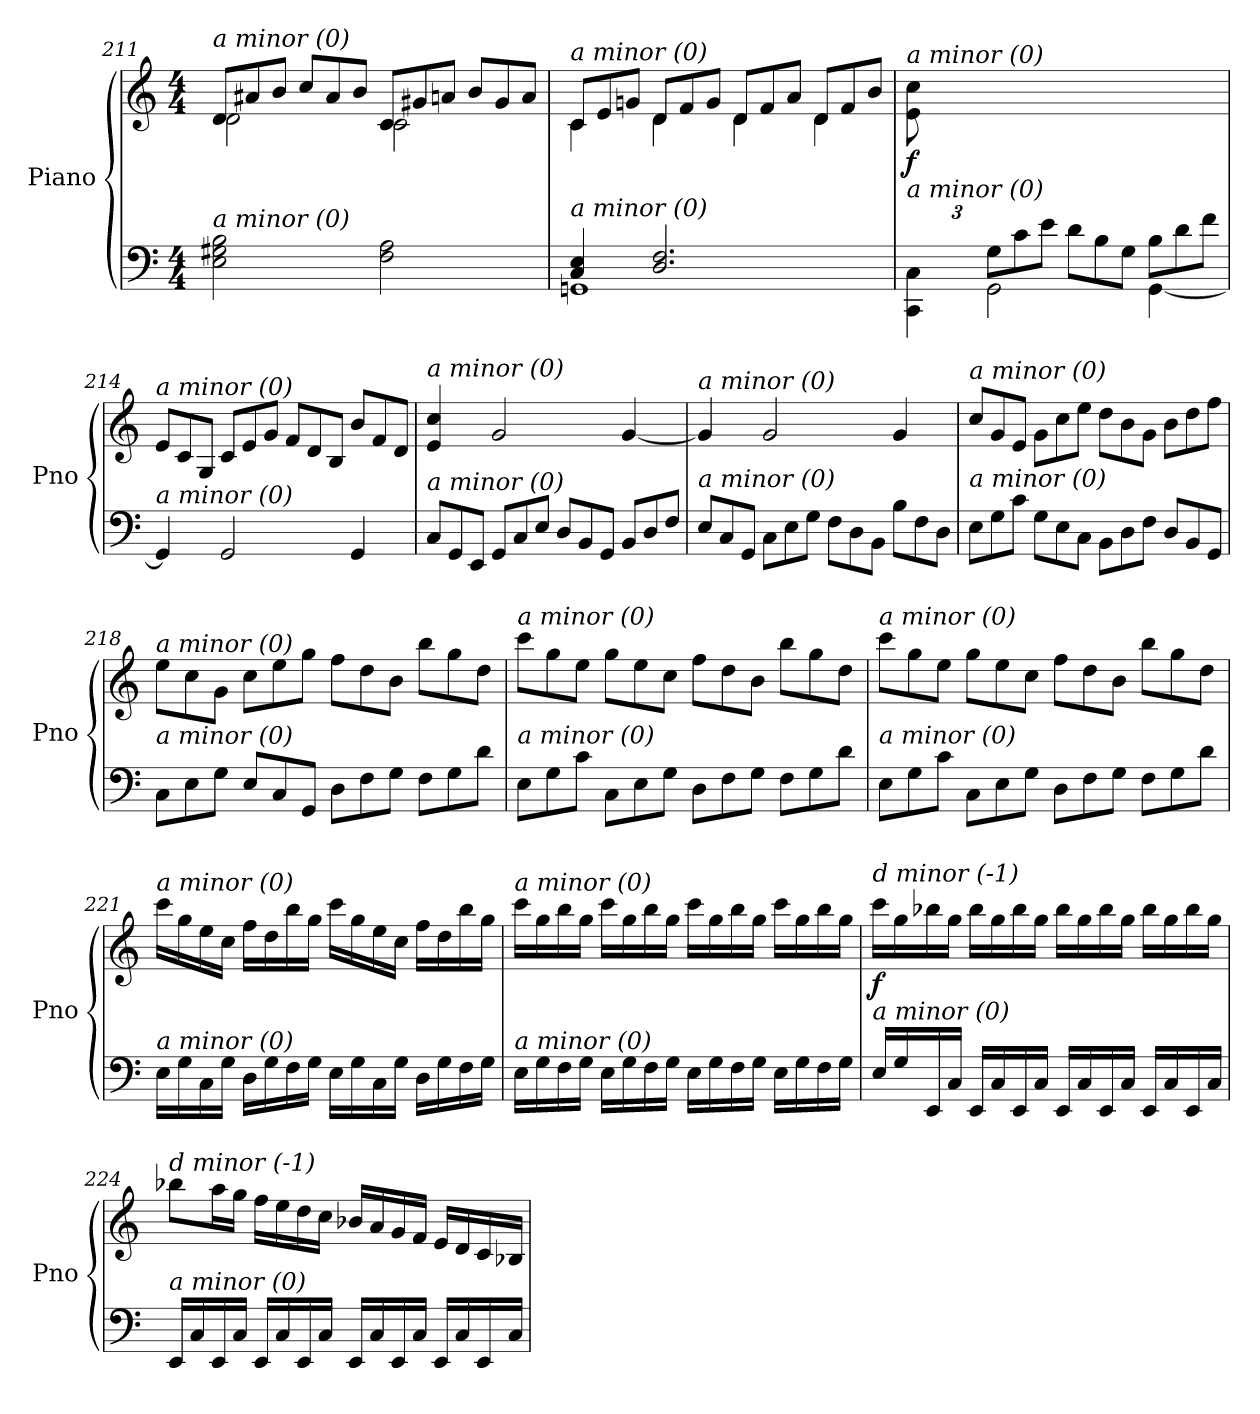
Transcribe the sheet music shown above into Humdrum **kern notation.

**kern	**kern	**dynam
*part1	*part1	*part1
*staff2	*staff1	*staff1/2
*I"Piano	*	*
*I'Pno	*	*
!!LO:LB:g=z
*clefF4	*clefG2	*
*k[]	*k[]	*
*M4/4	*M4/4	*
*	*Xtuplet	*
=211	=211	=211
*	*^	*
!	!LO:TX:i:t=a minor (0)	!	!
!LO:TX:i:t=a minor (0)	!	!	!
2E\ 2G#X\ 2B\	12d/L	2d\	.
.	12a#X/	.	.
.	12b/J	.	.
.	12cc/L	.	.
.	12a#/	.	.
.	12b/J	.	.
2F\ 2A\	12c/L	2c\	.
.	12g#X/	.	.
.	12an/J	.	.
.	12b/L	.	.
.	12g#/	.	.
.	12a/J	.	.
=212	=212	=212	=212
*^	*	*	*
!	!	!LO:TX:i:t=a minor (0)	!	!
!LO:TX:i:t=a minor (0)	!	!	!	!
!	!	!	!	!LO:DY:a=2
4C/ 4E/	1GGn	12c/L	4c\	other-dynamics
.	.	12e/	.	.
.	.	12gn/J	.	.
2.D/ 2.F/	.	12d/L	4d\	.
.	.	12f/	.	.
.	.	12g/J	.	.
.	.	12d/L	4d\	.
.	.	12f/	.	.
.	.	12a/J	.	.
.	.	12d/L	4d\	.
.	.	12f/	.	.
.	.	12b/J	.	.
*	*	*v	*v	*
=213	=213	=213	=213
!	!	!LO:TX:i:t=a minor (0)	!
!LO:TX:i:t=a minor (0)	!	!	!
!	!	!	!LO:DY:b
12ryy	4CC\ 4C\	12e\ 12cc\L	f
12G/	.	6ryy	.
12E/J	.	.	.
*Xtuplet	*	*	*
12G\L	2GG\	2.ryy	.
12c\	.	.	.
12e\J	.	.	.
12d\L	.	.	.
12B\	.	.	.
12G\J	.	.	.
12B\L	[4GG\	.	.
12d\	.	.	.
12f\J	.	.	.
*v	*v	*	*
!!LO:PB:g=z
=214	=214	=214
!	!LO:TX:i:t=a minor (0)	!
!LO:TX:i:t=a minor (0)	!	!
4GG/]	12e/L	.
.	12c/	.
.	12G/J	.
2GG/	12c/L	.
.	12e/	.
.	12g/J	.
.	12f/L	.
.	12d/	.
.	12B/J	.
4GG/	12b/L	.
.	12f/	.
.	12d/J	.
=215	=215	=215
!	!LO:TX:i:t=a minor (0)	!
!LO:TX:i:t=a minor (0)	!	!
12C/L	4e/ 4cc/	.
12GG/	.	.
12EE/J	.	.
12GG/L	2g/	.
12C/	.	.
12E/J	.	.
12D/L	.	.
12BB/	.	.
12GG/J	.	.
12BB/L	[4g/	.
12D/	.	.
12F/J	.	.
=216	=216	=216
!	!LO:TX:i:t=a minor (0)	!
!LO:TX:i:t=a minor (0)	!	!
12E/L	4g/]	.
12C/	.	.
12GG/J	.	.
12C\L	2g/	.
12E\	.	.
12G\J	.	.
12F\L	.	.
12D\	.	.
12BB\J	.	.
12B\L	4g/	.
12F\	.	.
12D\J	.	.
=217	=217	=217
!	!LO:TX:i:t=a minor (0)	!
!LO:TX:i:t=a minor (0)	!	!
12E\L	12cc/L	.
12G\	12g/	.
12c\J	12e/J	.
12G\L	12g\L	.
12E\	12cc\	.
12C\J	12ee\J	.
12BB\L	12dd\L	.
12D\	12b\	.
12F\J	12g\J	.
12D/L	12b\L	.
12BB/	12dd\	.
12GG/J	12ff\J	.
!!LO:LB:g=z
=218	=218	=218
!	!LO:TX:i:t=a minor (0)	!
!LO:TX:i:t=a minor (0)	!	!
12C\L	12ee\L	.
12E\	12cc\	.
12G\J	12g\J	.
12E/L	12cc\L	.
12C/	12ee\	.
12GG/J	12gg\J	.
12D\L	12ff\L	.
12F\	12dd\	.
12G\J	12b\J	.
12F\L	12bb\L	.
12G\	12gg\	.
12d\J	12dd\J	.
=219	=219	=219
!	!LO:TX:i:t=a minor (0)	!
!LO:TX:i:t=a minor (0)	!	!
!	!	!LO:DY:b
12E\L	12ccc\L	other-dynamics
12G\	12gg\	.
12c\J	12ee\J	.
12C\L	12gg\L	.
12E\	12ee\	.
12G\J	12cc\J	.
12D\L	12ff\L	.
12F\	12dd\	.
12G\J	12b\J	.
12F\L	12bb\L	.
12G\	12gg\	.
12d\J	12dd\J	.
=220	=220	=220
!	!LO:TX:i:t=a minor (0)	!
!LO:TX:i:t=a minor (0)	!	!
12E\L	12ccc\L	.
12G\	12gg\	.
12c\J	12ee\J	.
12C\L	12gg\L	.
12E\	12ee\	.
12G\J	12cc\J	.
12D\L	12ff\L	.
12F\	12dd\	.
12G\J	12b\J	.
12F\L	12bb\L	.
12G\	12gg\	.
12d\J	12dd\J	.
=221	=221	=221
!	!LO:TX:i:t=a minor (0)	!
!LO:TX:i:t=a minor (0)	!	!
!	!	!LO:DY:b
16E\LL	16ccc\LL	other-dynamics
16G\	16gg\	.
16C\	16ee\	.
16G\JJ	16cc\JJ	.
16D\LL	16ff\LL	.
16G\	16dd\	.
16F\	16bb\	.
16G\JJ	16gg\JJ	.
16E\LL	16ccc\LL	.
16G\	16gg\	.
16C\	16ee\	.
16G\JJ	16cc\JJ	.
16D\LL	16ff\LL	.
16G\	16dd\	.
16F\	16bb\	.
16G\JJ	16gg\JJ	.
!!LO:LB:g=z
=222	=222	=222
!	!LO:TX:i:t=a minor (0)	!
!LO:TX:i:t=a minor (0)	!	!
16E\LL	16ccc\LL	.
16G\	16gg\	.
16F\	16bb\	.
16G\JJ	16gg\JJ	.
16E\LL	16ccc\LL	.
16G\	16gg\	.
16F\	16bb\	.
16G\JJ	16gg\JJ	.
16E\LL	16ccc\LL	.
16G\	16gg\	.
16F\	16bb\	.
16G\JJ	16gg\JJ	.
16E\LL	16ccc\LL	.
16G\	16gg\	.
16F\	16bb\	.
16G\JJ	16gg\JJ	.
=223	=223	=223
!	!LO:TX:i:t=d minor (-1)	!
!LO:TX:i:t=a minor (0)	!	!
!	!	!LO:DY:b
16E/LL	16ccc\LL	f
16G/	16gg\	.
16EE/	16bb-X\	.
16C/JJ	16gg\JJ	.
16EE/LL	16bb-\LL	.
16C/	16gg\	.
16EE/	16bb-\	.
16C/JJ	16gg\JJ	.
16EE/LL	16bb-\LL	.
16C/	16gg\	.
16EE/	16bb-\	.
16C/JJ	16gg\JJ	.
16EE/LL	16bb-\LL	.
16C/	16gg\	.
16EE/	16bb-\	.
16C/JJ	16gg\JJ	.
=224	=224	=224
!	!LO:TX:i:t=d minor (-1)	!
!LO:TX:i:t=a minor (0)	!	!
16EE/LL	8bb-X\L	.
16C/	.	.
16EE/	16aa\L	.
16C/JJ	16gg\JJ	.
16EE/LL	16ff\LL	.
16C/	16ee\	.
16EE/	16dd\	.
16C/JJ	16cc\JJ	.
16EE/LL	16b-X/LL	.
16C/	16a/	.
16EE/	16g/	.
16C/JJ	16f/JJ	.
16EE/LL	16e/LL	.
16C/	16d/	.
16EE/	16c/	.
16C/JJ	16B-X/JJ	.
=	=	=
*-	*-	*-
